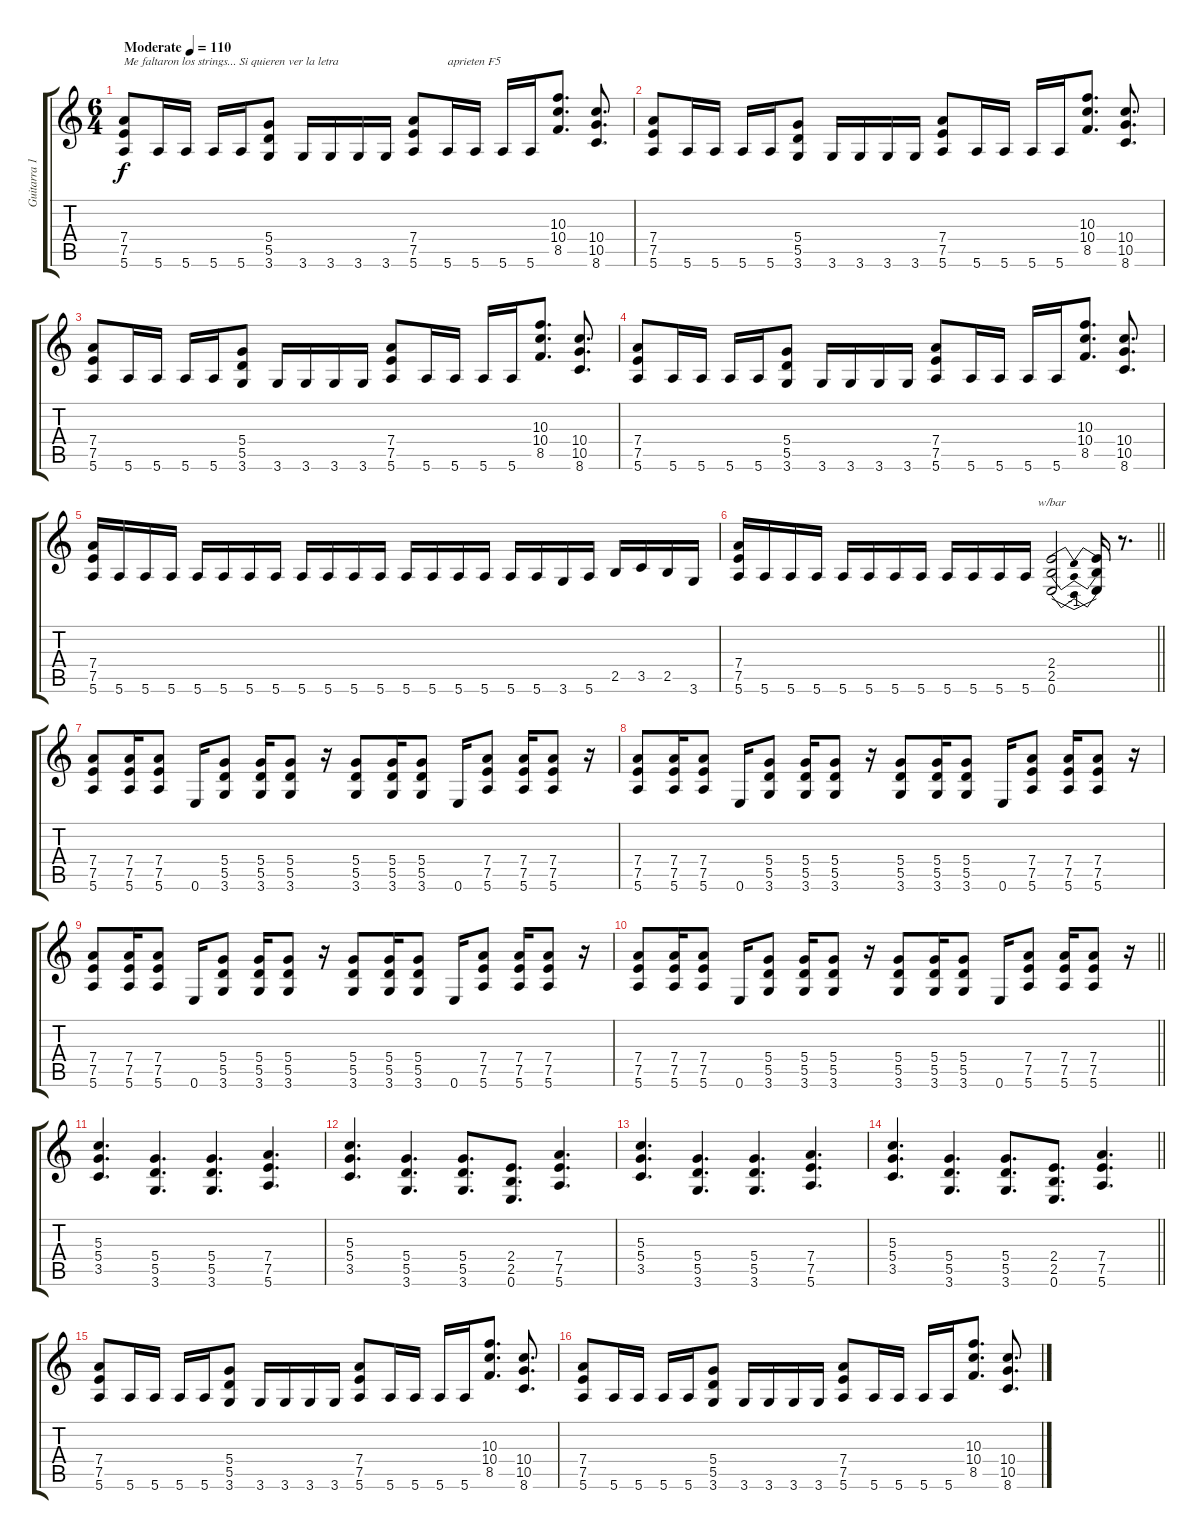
\track ("Guitarra 1" "Guitarra 1") {instrument overdrivenguitar}
\staff {score tabs}
\tuning (E4 B3 G3 D3 A2 E2) {hide}
\ts (6 4)
\tempo (110 "Moderate")
\clef g2
\ks c
(7.4 7.5 5.6).8{txt "Me faltaron los strings... Si quieren ver la letra" dy f instrument overdrivenguitar} 5.6.16 5.6.16 5.6.16 5.6.16 (5.4 5.5 3.6).8 3.6.16 3.6.16 3.6.16 3.6.16 (7.4 7.5 5.6).8 5.6.16{txt "aprieten F5"} 5.6.16 5.6.16 5.6.16 (10.3 10.4 8.5).8{d} (10.4 10.5 8.6).8{d} |
(7.4 7.5 5.6).8 5.6.16 5.6.16 5.6.16 5.6.16 (5.4 5.5 3.6).8 3.6.16{txt ""} 3.6.16 3.6.16 3.6.16 (7.4 7.5 5.6).8 5.6.16 5.6.16 5.6.16 5.6.16 (10.3 10.4 8.5).8{d} (10.4 10.5 8.6).8{d} |
(7.4 7.5 5.6).8 5.6.16 5.6.16 5.6.16 5.6.16 (5.4 5.5 3.6).8 3.6.16 3.6.16 3.6.16 3.6.16 (7.4 7.5 5.6).8 5.6.16 5.6.16 5.6.16 5.6.16 (10.3 10.4 8.5).8{d} (10.4 10.5 8.6).8{d} |
(7.4 7.5 5.6).8 5.6.16 5.6.16 5.6.16 5.6.16 (5.4 5.5 3.6).8 3.6.16 3.6.16 3.6.16 3.6.16 (7.4 7.5 5.6).8 5.6.16 5.6.16 5.6.16 5.6.16 (10.3 10.4 8.5).8{d} (10.4 10.5 8.6).8{d} |
(7.4 7.5 5.6).16 5.6.16 5.6.16 5.6.16 5.6.16 5.6.16 5.6.16 5.6.16 5.6.16 5.6.16 5.6.16 5.6.16 5.6.16 5.6.16 5.6.16 5.6.16 5.6.16 5.6.16 3.6.16 5.6.16 2.5.16 3.5.16 2.5.16 3.6.16 |
\barLineRight lightlight
(7.4 7.5 5.6).16 5.6.16 5.6.16 5.6.16 5.6.16 5.6.16 5.6.16 5.6.16 5.6.16 5.6.16 5.6.16 5.6.16 (2.4 2.5 0.6).2{tbe (dip default 0 0 30 -4 60 0) volume 12} (2.4{t} 2.5{t} 0.6{t}).16 r.8{d} |
(7.4 7.5 5.6).8 (7.4 7.5 5.6).16 (7.4 7.5 5.6).8 0.6.16 (5.4 5.5 3.6).8 (5.4 5.5 3.6).16 (5.4 5.5 3.6).8 r.16 (5.4 5.5 3.6).8 (5.4 5.5 3.6).16 (5.4 5.5 3.6).8 0.6.16 (7.4 7.5 5.6).8 (7.4 7.5 5.6).16 (7.4 7.5 5.6).8 r.16 |
(7.4 7.5 5.6).8 (7.4 7.5 5.6).16 (7.4 7.5 5.6).8 0.6.16 (5.4 5.5 3.6).8 (5.4 5.5 3.6).16 (5.4 5.5 3.6).8 r.16 (5.4 5.5 3.6).8 (5.4 5.5 3.6).16 (5.4 5.5 3.6).8 0.6.16 (7.4 7.5 5.6).8 (7.4 7.5 5.6).16 (7.4 7.5 5.6).8 r.16 |
(7.4 7.5 5.6).8 (7.4 7.5 5.6).16 (7.4 7.5 5.6).8 0.6.16 (5.4 5.5 3.6).8 (5.4 5.5 3.6).16 (5.4 5.5 3.6).8 r.16 (5.4 5.5 3.6).8 (5.4 5.5 3.6).16 (5.4 5.5 3.6).8 0.6.16 (7.4 7.5 5.6).8 (7.4 7.5 5.6).16 (7.4 7.5 5.6).8 r.16 |
\barLineRight lightlight
(7.4 7.5 5.6).8 (7.4 7.5 5.6).16 (7.4 7.5 5.6).8 0.6.16 (5.4 5.5 3.6).8 (5.4 5.5 3.6).16 (5.4 5.5 3.6).8 r.16 (5.4 5.5 3.6).8 (5.4 5.5 3.6).16 (5.4 5.5 3.6).8 0.6.16 (7.4 7.5 5.6).8 (7.4 7.5 5.6).16 (7.4 7.5 5.6).8 r.16 |
(5.3 5.4 3.5).4{d} (5.4 5.5 3.6).4{d} (5.4 5.5 3.6).4{d} (7.4 7.5 5.6).4{d} |
(5.3 5.4 3.5).4{d} (5.4 5.5 3.6).4{d} (5.4 5.5 3.6).8{d} (2.4 2.5 0.6).8{d} (7.4 7.5 5.6).4{d} |
(5.3 5.4 3.5).4{d} (5.4 5.5 3.6).4{d} (5.4 5.5 3.6).4{d} (7.4 7.5 5.6).4{d} |
\barLineRight lightlight
(5.3 5.4 3.5).4{d} (5.4 5.5 3.6).4{d} (5.4 5.5 3.6).8{d} (2.4 2.5 0.6).8{d} (7.4 7.5 5.6).4{d} |
(7.4 7.5 5.6).8 5.6.16 5.6.16 5.6.16 5.6.16 (5.4 5.5 3.6).8 3.6.16 3.6.16 3.6.16 3.6.16 (7.4 7.5 5.6).8 5.6.16 5.6.16 5.6.16 5.6.16 (10.3 10.4 8.5).8{d} (10.4 10.5 8.6).8{d} |
(7.4 7.5 5.6).8 5.6.16 5.6.16 5.6.16 5.6.16 (5.4 5.5 3.6).8 3.6.16 3.6.16 3.6.16 3.6.16 (7.4 7.5 5.6).8 5.6.16 5.6.16 5.6.16 5.6.16 (10.3 10.4 8.5).8{d} (10.4 10.5 8.6).8{d}
